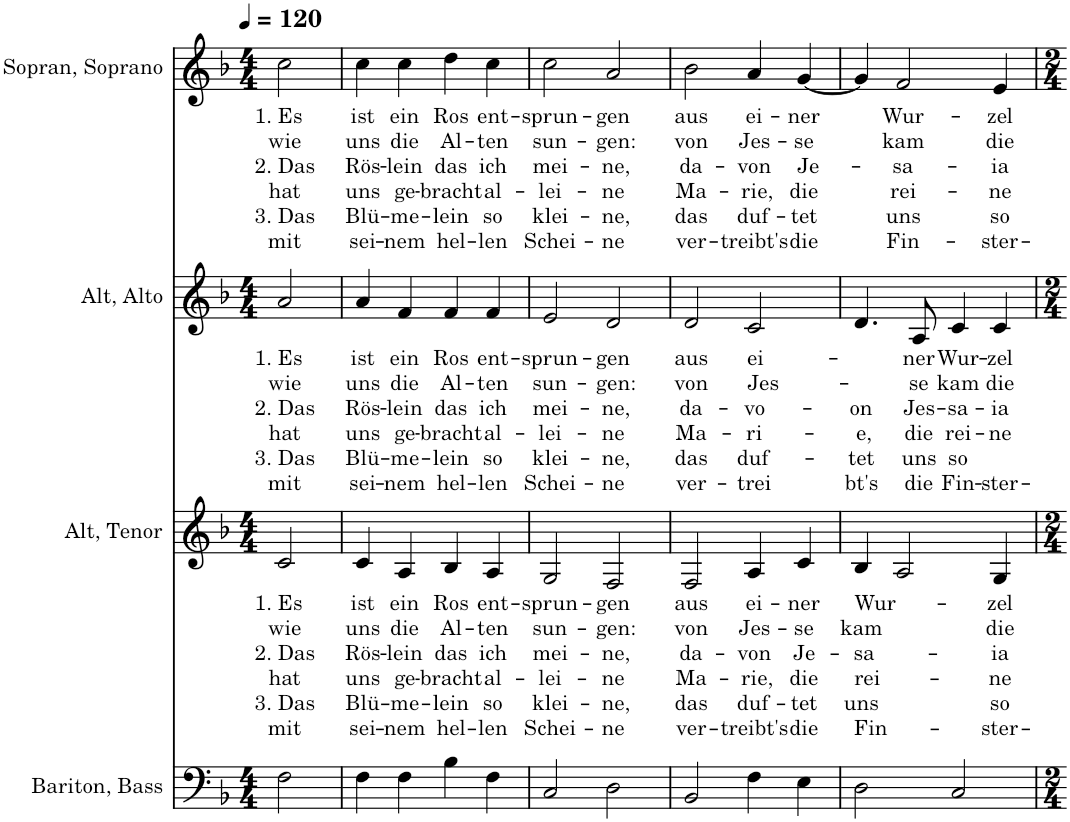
**kern	**kern	**text	**text	**text	**text	**text	**text	**kern	**text	**text	**text	**text	**text	**text	**kern	**text	**text	**text	**text	**text	**text
*part4	*part3	*part3	*part3	*part3	*part3	*part3	*part3	*part2	*part2	*part2	*part2	*part2	*part2	*part2	*part1	*part1	*part1	*part1	*part1	*part1	*part1
*staff4	*staff3	*staff3	*staff3	*staff3	*staff3	*staff3	*staff3	*staff2	*staff2	*staff2	*staff2	*staff2	*staff2	*staff2	*staff1	*staff1	*staff1	*staff1	*staff1	*staff1	*staff1
*I"Bariton, Bass	*I"Alt, Tenor	*	*	*	*	*	*	*I"Alt, Alto	*	*	*	*	*	*	*I"Sopran, Soprano	*	*	*	*	*	*
*I'Bar.	*I'A.	*	*	*	*	*	*	*I'A.	*	*	*	*	*	*	*I'S.	*	*	*	*	*	*
*clefF4	*clefG2	*	*	*	*	*	*	*clefG2	*	*	*	*	*	*	*clefG2	*	*	*	*	*	*
*k[b-]	*k[b-]	*	*	*	*	*	*	*k[b-]	*	*	*	*	*	*	*k[b-]	*	*	*	*	*	*
*M4/4	*M4/4	*	*	*	*	*	*	*M4/4	*	*	*	*	*	*	*M4/4	*	*	*	*	*	*
*MM120	*MM120	*	*	*	*	*	*	*MM120	*	*	*	*	*	*	*MM120	*	*	*	*	*	*
=	=	=	=	=	=	=	=	=	=	=	=	=	=	=	=	=	=	=	=	=	=
!	!	!LO:LY:b	!LO:LY:b	!LO:LY:b	!LO:LY:b	!LO:LY:b	!LO:LY:b	!	!LO:LY:b	!LO:LY:b	!LO:LY:b	!LO:LY:b	!LO:LY:b	!LO:LY:b	!	!LO:LY:b	!LO:LY:b	!LO:LY:b	!LO:LY:b	!LO:LY:b	!LO:LY:b
2F\	2c/	1. Es	wie	2. Das	hat	3. Das	mit	2a/	1. Es	wie	2. Das	hat	3. Das	mit	2cc\	1. Es	wie	2. Das	hat	3. Das	mit
=1	=1	=1	=1	=1	=1	=1	=1	=1	=1	=1	=1	=1	=1	=1	=1	=1	=1	=1	=1	=1	=1
!	!	!LO:LY:b	!LO:LY:b	!LO:LY:b	!LO:LY:b	!LO:LY:b	!LO:LY:b	!	!LO:LY:b	!LO:LY:b	!LO:LY:b	!LO:LY:b	!LO:LY:b	!LO:LY:b	!	!LO:LY:b	!LO:LY:b	!LO:LY:b	!LO:LY:b	!LO:LY:b	!LO:LY:b
4F\	4c/	ist	uns	Rös-	uns	Blü-	sei-	4a/	ist	uns	Rös-	uns	Blü-	sei-	4cc\	ist	uns	Rös-	uns	Blü-	sei-
!	!	!LO:LY:b	!LO:LY:b	!LO:LY:b	!LO:LY:b	!LO:LY:b	!LO:LY:b	!	!LO:LY:b	!LO:LY:b	!LO:LY:b	!LO:LY:b	!LO:LY:b	!LO:LY:b	!	!LO:LY:b	!LO:LY:b	!LO:LY:b	!LO:LY:b	!LO:LY:b	!LO:LY:b
4F\	4A/	ein	die	lein	ge-	me-	nem	4f/	ein	die	lein	ge-	me-	nem	4cc\	ein	die	lein	ge-	me-	nem
!	!	!LO:LY:b	!LO:LY:b	!LO:LY:b	!LO:LY:b	!LO:LY:b	!LO:LY:b	!	!LO:LY:b	!LO:LY:b	!LO:LY:b	!LO:LY:b	!LO:LY:b	!LO:LY:b	!	!LO:LY:b	!LO:LY:b	!LO:LY:b	!LO:LY:b	!LO:LY:b	!LO:LY:b
4B-\	4B-/	Ros	Al-	das	bracht	lein	hel-	4f/	Ros	Al-	das	bracht	lein	hel-	4dd\	Ros	Al-	das	bracht	lein	hel-
!	!	!LO:LY:b	!LO:LY:b	!LO:LY:b	!LO:LY:b	!LO:LY:b	!LO:LY:b	!	!LO:LY:b	!LO:LY:b	!LO:LY:b	!LO:LY:b	!LO:LY:b	!LO:LY:b	!	!LO:LY:b	!LO:LY:b	!LO:LY:b	!LO:LY:b	!LO:LY:b	!LO:LY:b
4F\	4A/	ent-	ten	ich	al-	so	len	4f/	ent-	ten	ich	al-	so	len	4cc\	ent-	ten	ich	al-	so	len
=2	=2	=2	=2	=2	=2	=2	=2	=2	=2	=2	=2	=2	=2	=2	=2	=2	=2	=2	=2	=2	=2
!	!	!LO:LY:b	!LO:LY:b	!LO:LY:b	!LO:LY:b	!LO:LY:b	!LO:LY:b	!	!LO:LY:b	!LO:LY:b	!LO:LY:b	!LO:LY:b	!LO:LY:b	!LO:LY:b	!	!LO:LY:b	!LO:LY:b	!LO:LY:b	!LO:LY:b	!LO:LY:b	!LO:LY:b
2C/	2G/	sprun-	sun-	mei-	lei-	klei-	Schei-	2e/	sprun-	sun-	mei-	lei-	klei-	Schei-	2cc\	sprun-	sun-	mei-	lei-	klei-	Schei-
!	!	!LO:LY:b	!LO:LY:b	!LO:LY:b	!LO:LY:b	!LO:LY:b	!LO:LY:b	!	!LO:LY:b	!LO:LY:b	!LO:LY:b	!LO:LY:b	!LO:LY:b	!LO:LY:b	!	!LO:LY:b	!LO:LY:b	!LO:LY:b	!LO:LY:b	!LO:LY:b	!LO:LY:b
2D\	2F/	gen	gen:	ne,	ne	ne,	ne	2d/	gen	gen:	ne,	ne	ne,	ne	2a/	gen	gen:	ne,	ne	ne,	ne
=3	=3	=3	=3	=3	=3	=3	=3	=3	=3	=3	=3	=3	=3	=3	=3	=3	=3	=3	=3	=3	=3
!	!	!LO:LY:b	!LO:LY:b	!LO:LY:b	!LO:LY:b	!LO:LY:b	!LO:LY:b	!	!LO:LY:b	!LO:LY:b	!LO:LY:b	!LO:LY:b	!LO:LY:b	!LO:LY:b	!	!LO:LY:b	!LO:LY:b	!LO:LY:b	!LO:LY:b	!LO:LY:b	!LO:LY:b
2BB-/	2F/	aus	von	da-	Ma-	das	ver-	2d/	aus	von	da-	Ma-	das	ver-	2b-\	aus	von	da-	Ma-	das	ver-
!	!	!LO:LY:b	!LO:LY:b	!LO:LY:b	!LO:LY:b	!LO:LY:b	!LO:LY:b	!	!LO:LY:b	!LO:LY:b	!LO:LY:b	!LO:LY:b	!LO:LY:b	!LO:LY:b	!	!LO:LY:b	!LO:LY:b	!LO:LY:b	!LO:LY:b	!LO:LY:b	!LO:LY:b
4F\	4A/	ei-	Jes-	von	rie,	duf-	treibt's	2c/	ei-	Jes-	vo-	ri-	duf-	trei	4a/	ei-	Jes-	von	rie,	duf-	treibt's
!	!	!LO:LY:b	!LO:LY:b	!LO:LY:b	!LO:LY:b	!LO:LY:b	!LO:LY:b	!	!	!	!	!	!	!	!	!LO:LY:b	!LO:LY:b	!LO:LY:b	!LO:LY:b	!LO:LY:b	!LO:LY:b
4E\	4c/	ner	se	Je-	die	tet	die	.	.	.	.	.	.	.	[4g/	ner	se	Je-	die	tet	die
=4	=4	=4	=4	=4	=4	=4	=4	=4	=4	=4	=4	=4	=4	=4	=4	=4	=4	=4	=4	=4	=4
!	!	!LO:LY:b	!LO:LY:b	!LO:LY:b	!LO:LY:b	!LO:LY:b	!LO:LY:b	!	!	!	!LO:LY:b	!LO:LY:b	!LO:LY:b	!LO:LY:b	!	!	!	!	!	!	!
2D\	4B-/	Wur-	kam	sa-	rei-	uns	Fin-	4.d/	.	.	on	e,	tet	bt's	4g/]	.	.	.	.	.	.
!	!	!	!	!	!	!	!	!	!	!	!	!	!	!	!	!LO:LY:b	!LO:LY:b	!LO:LY:b	!LO:LY:b	!LO:LY:b	!LO:LY:b
.	2A/	.	.	.	.	.	.	.	.	.	.	.	.	.	2f/	Wur-	kam	sa-	rei-	uns	Fin-
!	!	!	!	!	!	!	!	!	!LO:LY:b	!LO:LY:b	!LO:LY:b	!LO:LY:b	!LO:LY:b	!LO:LY:b	!	!	!	!	!	!	!
.	.	.	.	.	.	.	.	8A/	ner	se	Jes-	die	uns	die	.	.	.	.	.	.	.
!	!	!	!	!	!	!	!	!	!LO:LY:b	!LO:LY:b	!LO:LY:b	!LO:LY:b	!LO:LY:b	!LO:LY:b	!	!	!	!	!	!	!
2C/	.	.	.	.	.	.	.	4c/	Wur-	kam	sa-	rei-	so	Fin-	.	.	.	.	.	.	.
!	!	!LO:LY:b	!LO:LY:b	!LO:LY:b	!LO:LY:b	!LO:LY:b	!LO:LY:b	!	!LO:LY:b	!LO:LY:b	!LO:LY:b	!LO:LY:b	!	!LO:LY:b	!	!LO:LY:b	!LO:LY:b	!LO:LY:b	!LO:LY:b	!LO:LY:b	!LO:LY:b
.	4G/	zel	die	ia	ne	so	ster-	4c/	zel	die	ia	ne	.	ster-	4e/	zel	die	ia	ne	so	ster-
=	=	=	=	=	=	=	=	=	=	=	=	=	=	=	=	=	=	=	=	=	=
*-	*-	*-	*-	*-	*-	*-	*-	*-	*-	*-	*-	*-	*-	*-	*-	*-	*-	*-	*-	*-	*-
